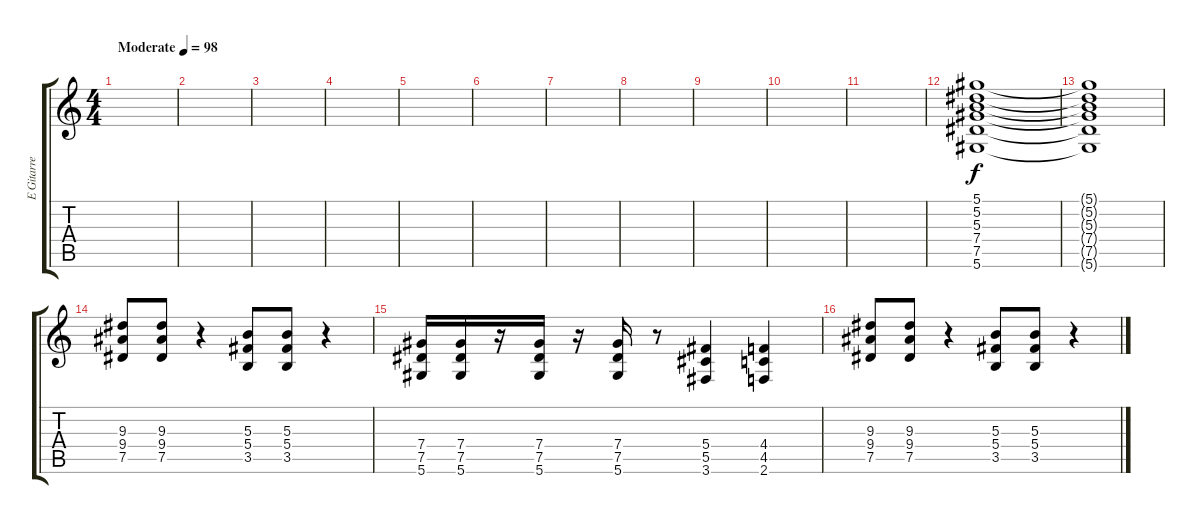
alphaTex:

\track ("E Gitarre Rythm 2" "E Gitarre ") {instrument distortionguitar}
\staff {score tabs}
\tuning (Eb4 Bb3 Gb3 Db3 Ab2 Eb2) {hide}
\ts (4 4)
\tempo (98 "Moderate")
\clef g2
\ks c
|
|
|
|
|
|
|
|
|
|
|
(5.1 5.2 5.3 7.4 7.5 5.6).1 |
(5.1{t} 5.2{t} 5.3{t} 7.4{t} 7.5{t} 5.6{t}).1 |
(9.3 9.4 7.5).8 (9.3 9.4 7.5).8 r.4 (5.3 5.4 3.5).8 (5.3 5.4 3.5).8 r.4 |
(7.4 7.5 5.6).16 (7.4 7.5 5.6).16 r.16 (7.4 7.5 5.6).16 r.16 (7.4 7.5 5.6).16 r.8 (5.4 5.5 3.6).4 (4.4 4.5 2.6).4 |
(9.3 9.4 7.5).8 (9.3 9.4 7.5).8 r.4 (5.3 5.4 3.5).8 (5.3 5.4 3.5).8 r.4
